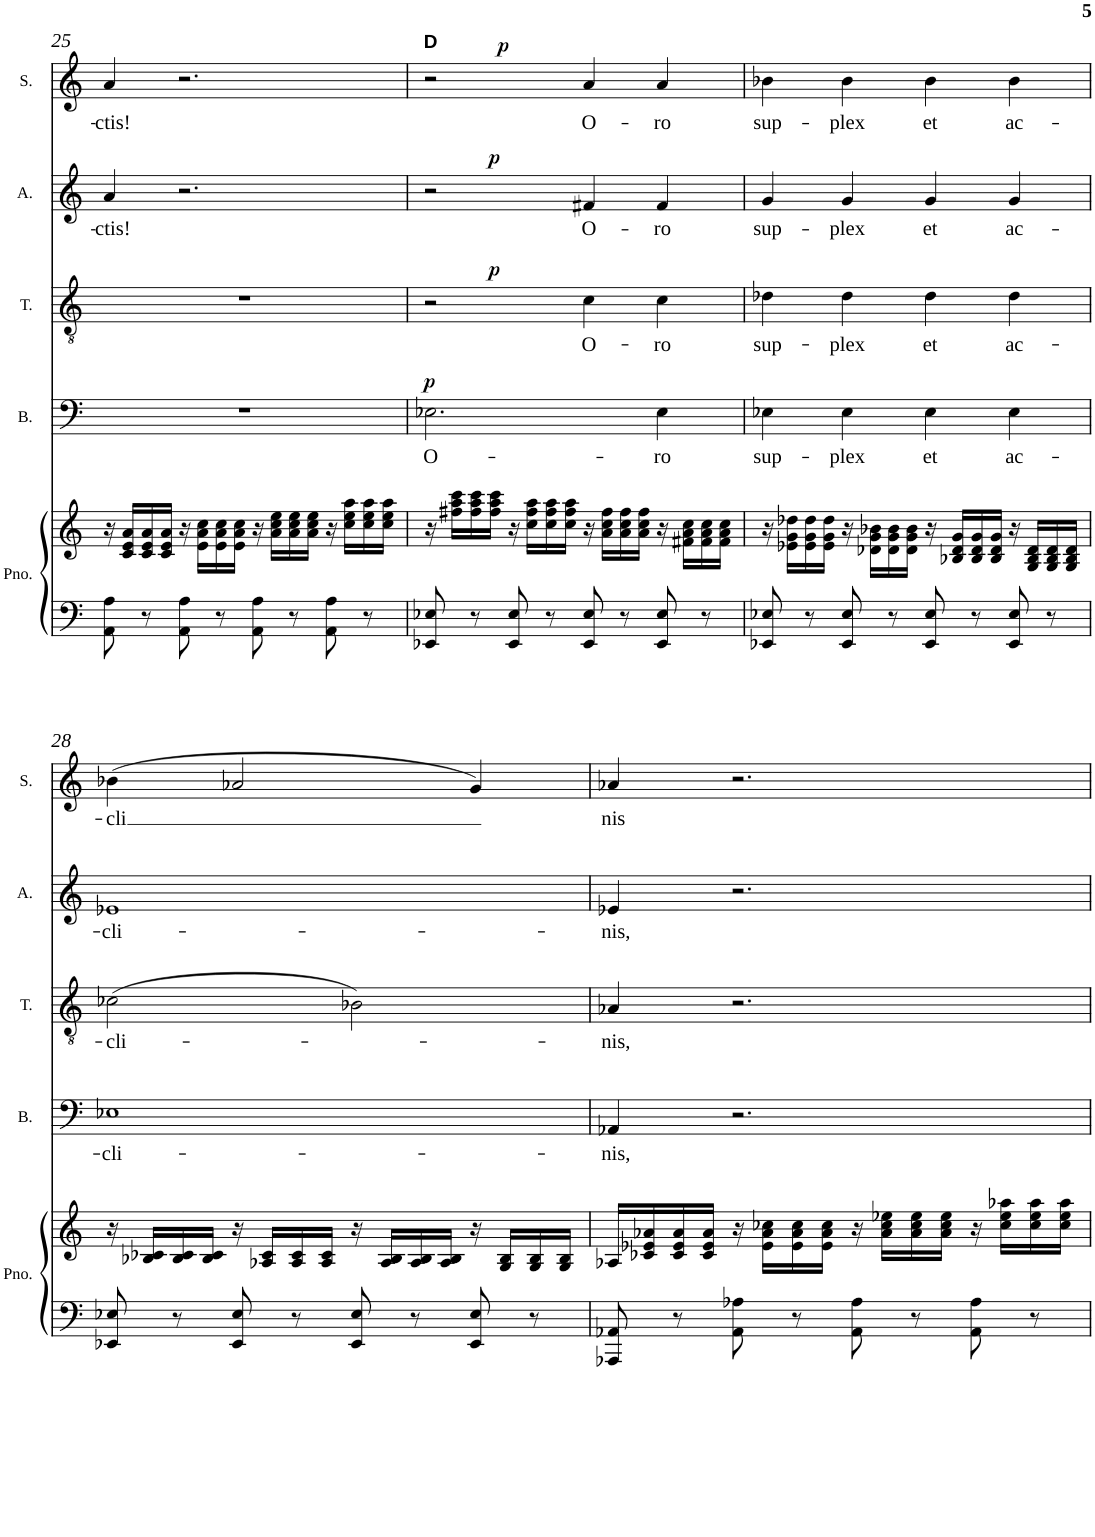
**kern	**kern	**kern	**text	**dynam	**kern	**text	**dynam	**kern	**text	**dynam	**kern	**text	**dynam
*part5	*part5	*part4	*part4	*part4	*part3	*part3	*part3	*part2	*part2	*part2	*part1	*part1	*part1
*staff6	*staff5	*staff4	*staff4	*staff4	*staff3	*staff3	*staff3	*staff2	*staff2	*staff2	*staff1	*staff1	*staff1
*I"Piano	*	*I"Bass	*	*	*I"Tenor	*	*	*I"Alto	*	*	*I"Soprano	*	*
*I'Pno.	*	*I'B.	*	*	*I'T.	*	*	*I'A.	*	*	*I'S.	*	*
!!LO:PB:g=z
*clefF4	*clefG2	*clefF4	*	*	*clefGv2	*	*	*clefG2	*	*	*clefG2	*	*
*k[]	*k[]	*k[]	*	*	*k[]	*	*	*k[]	*	*	*k[]	*	*
*M4/4	*M4/4	*M4/4	*	*	*M4/4	*	*	*M4/4	*	*	*M4/4	*	*
=25	=25	=25	=25	=25	=25	=25	=25	=25	=25	=25	=25	=25	=25
!	!	!	!	!	!	!	!	!	!LO:LY:b	!	!	!LO:LY:b	!
8AA\ 8A\	16r	1r	.	.	1r	.	.	4a/	-ctis!	.	4a/	-ctis!	.
.	16c/ 16e/ 16a/LL	.	.	.	.	.	.	.	.	.	.	.	.
8r	16c/ 16e/ 16a/	.	.	.	.	.	.	.	.	.	.	.	.
.	16c/ 16e/ 16a/JJ	.	.	.	.	.	.	.	.	.	.	.	.
8AA\ 8A\	16r	.	.	.	.	.	.	2.r	.	.	2.r	.	.
.	16e\ 16a\ 16cc\LL	.	.	.	.	.	.	.	.	.	.	.	.
8r	16e\ 16a\ 16cc\	.	.	.	.	.	.	.	.	.	.	.	.
.	16e\ 16a\ 16cc\JJ	.	.	.	.	.	.	.	.	.	.	.	.
8AA\ 8A\	16r	.	.	.	.	.	.	.	.	.	.	.	.
.	16a\ 16cc\ 16ee\LL	.	.	.	.	.	.	.	.	.	.	.	.
8r	16a\ 16cc\ 16ee\	.	.	.	.	.	.	.	.	.	.	.	.
.	16a\ 16cc\ 16ee\JJ	.	.	.	.	.	.	.	.	.	.	.	.
8AA\ 8A\	16r	.	.	.	.	.	.	.	.	.	.	.	.
.	16cc\ 16ee\ 16aa\LL	.	.	.	.	.	.	.	.	.	.	.	.
8r	16cc\ 16ee\ 16aa\	.	.	.	.	.	.	.	.	.	.	.	.
.	16cc\ 16ee\ 16aa\JJ	.	.	.	.	.	.	.	.	.	.	.	.
=26	=26	=26	=26	=26	=26	=26	=26	=26	=26	=26	=26	=26	=26
!	!	!	!	!	!	!	!	!	!	!	!LO:TX:a:B:t=D	!	!
!	!	!	!LO:LY:b	!LO:DY:a	!	!	!	!	!	!	!	!	!
*	*	*	*	*	*^	*	*	*^	*	*	*^	*	*
8EE-X/ 8E-X/	16r	2.E-X\	O-	p	2r	8.ryy	.	.	2r	8.ryy	.	.	2r	8..ryy	.	.
.	16ff#X\ 16aa\ 16ccc\LL	.	.	.	.	.	.	.	.	.	.	.	.	.	.	.
8r	16ff#\ 16aa\ 16ccc\	.	.	.	.	.	.	.	.	.	.	.	.	.	.	.
!	!	!	!	!	!	!	!	!LO:DY:a	!	!	!	!LO:DY:a	!	!	!	!
.	16ff#\ 16aa\ 16ccc\JJ	.	.	.	.	2ryy	.	p	.	2ryy	.	p	.	.	.	.
!	!	!	!	!	!	!	!	!	!	!	!	!	!	!	!	!LO:DY:a
.	.	.	.	.	.	.	.	.	.	.	.	.	.	2ryy	.	p
8EE-/ 8E-/	16r	.	.	.	.	.	.	.	.	.	.	.	.	.	.	.
.	16cc\ 16ff#\ 16aa\LL	.	.	.	.	.	.	.	.	.	.	.	.	.	.	.
8r	16cc\ 16ff#\ 16aa\	.	.	.	.	.	.	.	.	.	.	.	.	.	.	.
.	16cc\ 16ff#\ 16aa\JJ	.	.	.	.	.	.	.	.	.	.	.	.	.	.	.
!	!	!	!	!	!	!	!LO:LY:b	!	!	!	!LO:LY:b	!	!	!	!LO:LY:b	!
8EE-/ 8E-/	16r	.	.	.	4c\	.	O-	.	4f#X/	.	O-	.	4a/	.	O-	.
.	16a\ 16cc\ 16ff#\LL	.	.	.	.	.	.	.	.	.	.	.	.	.	.	.
8r	16a\ 16cc\ 16ff#\	.	.	.	.	.	.	.	.	.	.	.	.	.	.	.
.	16a\ 16cc\ 16ff#\JJ	.	.	.	.	4ryy	.	.	.	4ryy	.	.	.	.	.	.
.	.	.	.	.	.	.	.	.	.	.	.	.	.	4ryy	.	.
!	!	!	!LO:LY:b	!	!	!	!LO:LY:b	!	!	!	!LO:LY:b	!	!	!	!LO:LY:b	!
8EE-/ 8E-/	16r	4E-\	-ro	.	4c\	.	-ro	.	4f#/	.	-ro	.	4a/	.	-ro	.
.	16f#X\ 16a\ 16cc\LL	.	.	.	.	.	.	.	.	.	.	.	.	.	.	.
8r	16f#\ 16a\ 16cc\	.	.	.	.	.	.	.	.	.	.	.	.	.	.	.
.	16f#\ 16a\ 16cc\JJ	.	.	.	.	16ryy	.	.	.	16ryy	.	.	.	.	.	.
.	.	.	.	.	.	.	.	.	.	.	.	.	.	32ryy	.	.
=27	=27	=27	=27	=27	=27	=27	=27	=27	=27	=27	=27	=27	=27	=27	=27	=27
!	!	!	!LO:LY:b	!	!	!	!LO:LY:b	!	!	!	!LO:LY:b	!	!	!	!LO:LY:b	!
*	*	*	*	*	*v	*v	*	*	*	*	*	*	*v	*v	*	*
*	*	*	*	*	*	*	*	*v	*v	*	*	*	*	*
8EE-X/ 8E-X/	16r	4E-X\	sup-	.	4d-X\	sup-	.	4g/	sup-	.	4b-X\	sup-	.
.	16e-X\ 16g\ 16dd-X\LL	.	.	.	.	.	.	.	.	.	.	.	.
8r	16e-\ 16g\ 16dd-\	.	.	.	.	.	.	.	.	.	.	.	.
.	16e-\ 16g\ 16dd-\JJ	.	.	.	.	.	.	.	.	.	.	.	.
!	!	!	!LO:LY:b	!	!	!LO:LY:b	!	!	!LO:LY:b	!	!	!LO:LY:b	!
8EE-/ 8E-/	16r	4E-\	-plex	.	4d-\	-plex	.	4g/	-plex	.	4b-\	-plex	.
.	16d-X\ 16g\ 16b-X\LL	.	.	.	.	.	.	.	.	.	.	.	.
8r	16d-\ 16g\ 16b-\	.	.	.	.	.	.	.	.	.	.	.	.
.	16d-\ 16g\ 16b-\JJ	.	.	.	.	.	.	.	.	.	.	.	.
!	!	!	!LO:LY:b	!	!	!LO:LY:b	!	!	!LO:LY:b	!	!	!LO:LY:b	!
8EE-/ 8E-/	16r	4E-\	et	.	4d-\	et	.	4g/	et	.	4b-\	et	.
.	16B-X/ 16d-/ 16g/LL	.	.	.	.	.	.	.	.	.	.	.	.
8r	16B-/ 16d-/ 16g/	.	.	.	.	.	.	.	.	.	.	.	.
.	16B-/ 16d-/ 16g/JJ	.	.	.	.	.	.	.	.	.	.	.	.
!	!	!	!LO:LY:b	!	!	!LO:LY:b	!	!	!LO:LY:b	!	!	!LO:LY:b	!
8EE-/ 8E-/	16r	4E-\	ac-	.	4d-\	ac-	.	4g/	ac-	.	4b-\	ac-	.
.	16G/ 16B-/ 16d-/LL	.	.	.	.	.	.	.	.	.	.	.	.
8r	16G/ 16B-/ 16d-/	.	.	.	.	.	.	.	.	.	.	.	.
.	16G/ 16B-/ 16d-/JJ	.	.	.	.	.	.	.	.	.	.	.	.
!!LO:LB:g=z
=28	=28	=28	=28	=28	=28	=28	=28	=28	=28	=28	=28	=28	=28
!	!	!	!LO:LY:b	!	!	!LO:LY:b	!	!	!LO:LY:b	!	!	!LO:LY:b	!
8EE-X/ 8E-X/	16r	1E-X	-cli-	.	(>2c-X\	-cli-	.	1e-X	-cli-	.	(>4b-X\	-cli	.
.	16B-X/ 16c-X/LL	.	.	.	.	.	.	.	.	.	.	.	.
8r	16B-/ 16c-/	.	.	.	.	.	.	.	.	.	.	.	.
.	16B-/ 16c-/JJ	.	.	.	.	.	.	.	.	.	.	.	.
8EE-/ 8E-/	16r	.	.	.	.	.	.	.	.	.	2a-X/	.	.
.	16A-X/ 16c-/LL	.	.	.	.	.	.	.	.	.	.	.	.
8r	16A-/ 16c-/	.	.	.	.	.	.	.	.	.	.	.	.
.	16A-/ 16c-/JJ	.	.	.	.	.	.	.	.	.	.	.	.
8EE-/ 8E-/	16r	.	.	.	2B-X\)	.	.	.	.	.	.	.	.
.	16A-/ 16B-/LL	.	.	.	.	.	.	.	.	.	.	.	.
8r	16A-/ 16B-/	.	.	.	.	.	.	.	.	.	.	.	.
.	16A-/ 16B-/JJ	.	.	.	.	.	.	.	.	.	.	.	.
8EE-/ 8E-/	16r	.	.	.	.	.	.	.	.	.	4g/)	.	.
.	16G/ 16B-/LL	.	.	.	.	.	.	.	.	.	.	.	.
8r	16G/ 16B-/	.	.	.	.	.	.	.	.	.	.	.	.
.	16G/ 16B-/JJ	.	.	.	.	.	.	.	.	.	.	.	.
=29	=29	=29	=29	=29	=29	=29	=29	=29	=29	=29	=29	=29	=29
!	!	!	!LO:LY:b	!	!	!LO:LY:b	!	!	!LO:LY:b	!	!	!LO:LY:b	!
8AAA-X/ 8AA-X/	16A-X/LL	4AA-X/	-nis,	.	4A-X/	-nis,	.	4e-X/	-nis,	.	4a-X/	nis	.
.	16c-X/ 16e-X/ 16a-X/	.	.	.	.	.	.	.	.	.	.	.	.
8r	16c-/ 16e-/ 16a-/	.	.	.	.	.	.	.	.	.	.	.	.
.	16c-/ 16e-/ 16a-/JJ	.	.	.	.	.	.	.	.	.	.	.	.
8AA-\ 8A-X\	16r	2.r	.	.	2.r	.	.	2.r	.	.	2.r	.	.
.	16e-\ 16a-\ 16cc-X\LL	.	.	.	.	.	.	.	.	.	.	.	.
8r	16e-\ 16a-\ 16cc-\	.	.	.	.	.	.	.	.	.	.	.	.
.	16e-\ 16a-\ 16cc-\JJ	.	.	.	.	.	.	.	.	.	.	.	.
8AA-\ 8A-\	16r	.	.	.	.	.	.	.	.	.	.	.	.
.	16a-\ 16cc-\ 16ee-X\LL	.	.	.	.	.	.	.	.	.	.	.	.
8r	16a-\ 16cc-\ 16ee-\	.	.	.	.	.	.	.	.	.	.	.	.
.	16a-\ 16cc-\ 16ee-\JJ	.	.	.	.	.	.	.	.	.	.	.	.
8AA-\ 8A-\	16r	.	.	.	.	.	.	.	.	.	.	.	.
.	16cc-\ 16ee-\ 16aa-X\LL	.	.	.	.	.	.	.	.	.	.	.	.
8r	16cc-\ 16ee-\ 16aa-\	.	.	.	.	.	.	.	.	.	.	.	.
.	16cc-\ 16ee-\ 16aa-\JJ	.	.	.	.	.	.	.	.	.	.	.	.
=	=	=	=	=	=	=	=	=	=	=	=	=	=
*-	*-	*-	*-	*-	*-	*-	*-	*-	*-	*-	*-	*-	*-
